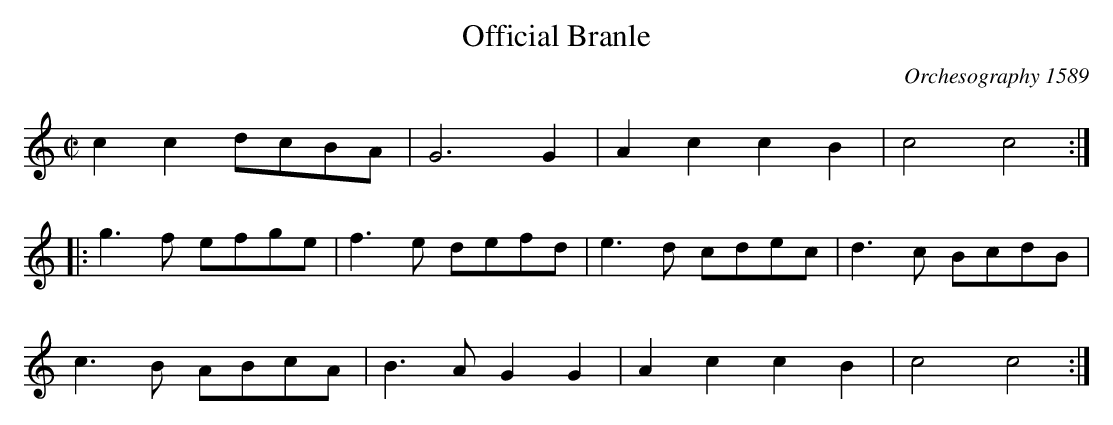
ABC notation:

X:1
T:Official Branle
C:Orchesography 1589
L:1/4
M:C|
K:C
cc d/c/B/A/|G3 G|Ac cB|c2 c2 ::
g>f e/f/g/e/|f>e d/e/f/d/|e>d c/d/e/c/|d>c B/c/d/B/|
c>B A/B/c/A/|B>A GG|AccB|c2 c2:|
